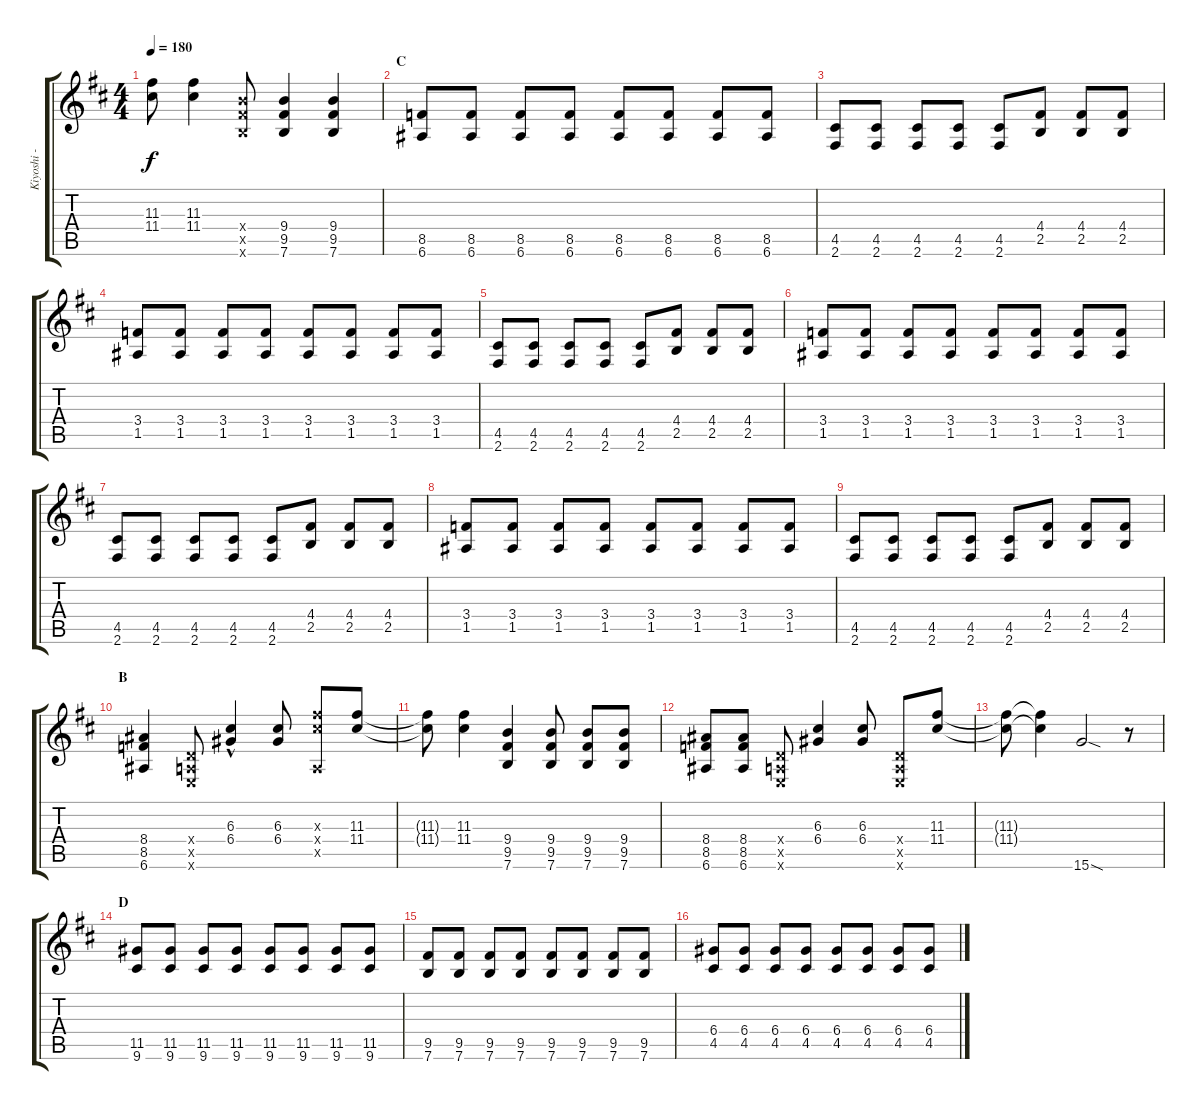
\track ("Kiyoshi - Guitarra -" "Kiyoshi - ") {instrument distortionguitar}
\staff {score tabs}
\tuning (E4 B3 G3 D3 A2 E2) {hide}
\ts (4 4)
\tempo 180
\clef g2
\ks bminor
(11.3{t} 11.4{t}).8{dy f} (11.3 11.4).4 (9.4{x} 9.5{x} 7.6{x}).8 (9.4 9.5 7.6).4 (9.4 9.5 7.6).4 |
\section ("" "C")
(8.5 6.6).8 (8.5 6.6).8 (8.5 6.6).8 (8.5 6.6).8 (8.5 6.6).8 (8.5 6.6).8 (8.5 6.6).8 (8.5 6.6).8 |
(4.5 2.6).8 (4.5 2.6).8 (4.5 2.6).8 (4.5 2.6).8 (4.5 2.6).8 (4.4 2.5).8 (4.4 2.5).8 (4.4 2.5).8 |
\section ("" "")
(3.4 1.5).8 (3.4 1.5).8 (3.4 1.5).8 (3.4 1.5).8 (3.4 1.5).8 (3.4 1.5).8 (3.4 1.5).8 (3.4 1.5).8 |
(4.5 2.6).8 (4.5 2.6).8 (4.5 2.6).8 (4.5 2.6).8 (4.5 2.6).8 (4.4 2.5).8 (4.4 2.5).8 (4.4 2.5).8 |
\section ("" "")
(3.4 1.5).8 (3.4 1.5).8 (3.4 1.5).8 (3.4 1.5).8 (3.4 1.5).8 (3.4 1.5).8 (3.4 1.5).8 (3.4 1.5).8 |
\section ("" "")
(4.5 2.6).8 (4.5 2.6).8 (4.5 2.6).8 (4.5 2.6).8 (4.5 2.6).8 (4.4 2.5).8 (4.4 2.5).8 (4.4 2.5).8 |
\section ("" "")
(3.4 1.5).8 (3.4 1.5).8 (3.4 1.5).8 (3.4 1.5).8 (3.4 1.5).8 (3.4 1.5).8 (3.4 1.5).8 (3.4 1.5).8 |
(4.5 2.6).8 (4.5 2.6).8 (4.5 2.6).8 (4.5 2.6).8 (4.5 2.6).8 (4.4 2.5).8 (4.4 2.5).8 (4.4 2.5).8 |
\section ("" "B")
(8.4 8.5 6.6).4 (0.4{x} 0.5{x} 0.6{x}).8 (6.3 6.4{hac}).4 (6.3 6.4).8 (11.3{x} 11.4{x} 0.5{x}).8 (11.3 11.4).8 |
(11.3{t} 11.4{t}).8 (11.3 11.4).4 (9.4 9.5 7.6).4 (9.4 9.5 7.6).8 (9.4 9.5 7.6).8 (9.4 9.5 7.6).8 |
(8.4 8.5 6.6).8 (8.4 8.5 6.6).8 (0.4{x} 0.5{x} 0.6{x}).8 (6.3 6.4).4 (6.3 6.4).8 (0.4{x} 0.5{x} 0.6{x}).8 (11.3 11.4).8 |
(11.3{t} 11.4{t}).8 (11.3{t} 11.4{t}).4 15.6{sod}.2 r.8 |
\section ("" "D")
(11.5 9.6).8 (11.5 9.6).8 (11.5 9.6).8 (11.5 9.6).8 (11.5 9.6).8 (11.5 9.6).8 (11.5 9.6).8 (11.5 9.6).8 |
(9.5 7.6).8 (9.5 7.6).8 (9.5 7.6).8 (9.5 7.6).8 (9.5 7.6).8 (9.5 7.6).8 (9.5 7.6).8 (9.5 7.6).8 |
(6.4 4.5).8 (6.4 4.5).8 (6.4 4.5).8 (6.4 4.5).8 (6.4 4.5).8 (6.4 4.5).8 (6.4 4.5).8 (6.4 4.5).8
